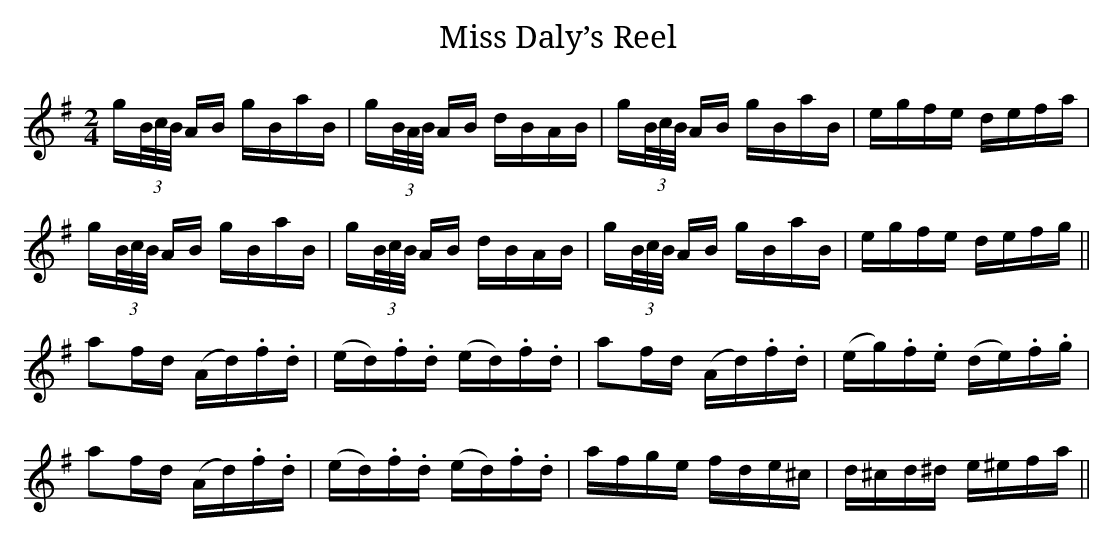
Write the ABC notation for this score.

X:1
T:Miss Daly’s Reel
M:2/4
L:1/8
K:G
g/(3B/4c/4B/4 A/B/ g/B/a/B/ | g/(3B/4A/4B/4 A/B/ d/B/A/B/ | g/(3B/4c/4B/4 A/B/ g/B/a/B/ | e/g/f/e/ d/e/f/a/ |
g/(3B/4c/4B/4 A/B/ g/B/a/B/ | g/(3B/4c/4B/4 A/B/ d/B/A/B/ | g/(3B/4c/4B/4 A/B/ g/B/a/B/ | e/g/f/e/ d/e/f/g/ ||
af/d/ (A/d/).f/.d/ | (e/d/).f/.d/ (e/d/).f/.d/ | af/d/ (A/d/).f/.d/ | (e/g/).f/.e/ (d/e/).f/.g/ |
af/d/ (A/d/).f/.d/ | (e/d/).f/.d/ (e/d/).f/.d/ | a/f/g/e/ f/d/e/^c/ | d/^c/d/^d/ e/^e/f/a/ ||
